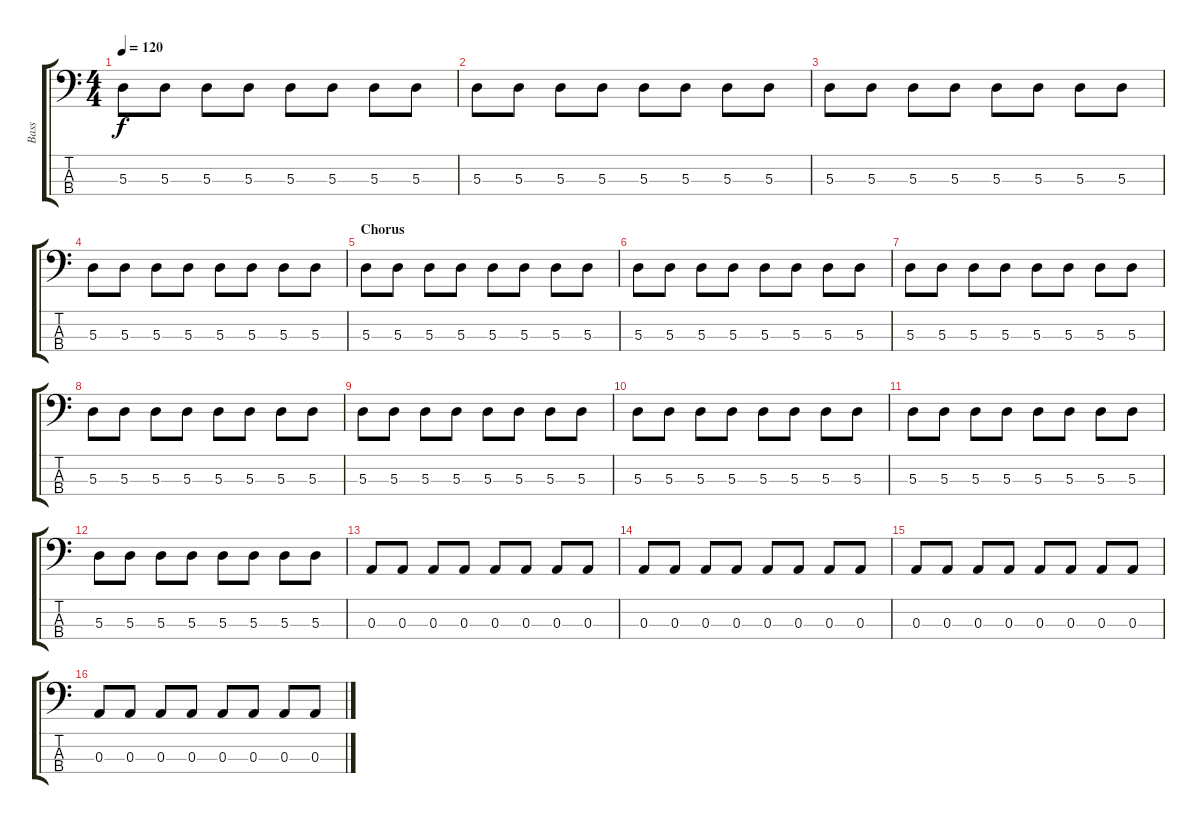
\track ("Bass" "Bass") {instrument acousticbass}
\staff {score tabs}
\tuning (G2 D2 A1 E1) {hide}
\ts (4 4)
\tempo 120
\clef f4
\ks c
5.3.8{dy f} 5.3.8 5.3.8 5.3.8 5.3.8 5.3.8 5.3.8 5.3.8 |
5.3.8 5.3.8 5.3.8 5.3.8 5.3.8 5.3.8 5.3.8 5.3.8 |
5.3.8 5.3.8 5.3.8 5.3.8 5.3.8 5.3.8 5.3.8 5.3.8 |
5.3.8 5.3.8 5.3.8 5.3.8 5.3.8 5.3.8 5.3.8 5.3.8 |
\section ("" "Chorus")
5.3.8 5.3.8 5.3.8 5.3.8 5.3.8 5.3.8 5.3.8 5.3.8 |
5.3.8 5.3.8 5.3.8 5.3.8 5.3.8 5.3.8 5.3.8 5.3.8 |
5.3.8 5.3.8 5.3.8 5.3.8 5.3.8 5.3.8 5.3.8 5.3.8 |
5.3.8 5.3.8 5.3.8 5.3.8 5.3.8 5.3.8 5.3.8 5.3.8 |
5.3.8 5.3.8 5.3.8 5.3.8 5.3.8 5.3.8 5.3.8 5.3.8 |
5.3.8 5.3.8 5.3.8 5.3.8 5.3.8 5.3.8 5.3.8 5.3.8 |
5.3.8 5.3.8 5.3.8 5.3.8 5.3.8 5.3.8 5.3.8 5.3.8 |
5.3.8 5.3.8 5.3.8 5.3.8 5.3.8 5.3.8 5.3.8 5.3.8 |
0.3.8 0.3.8 0.3.8 0.3.8 0.3.8 0.3.8 0.3.8 0.3.8 |
0.3.8 0.3.8 0.3.8 0.3.8 0.3.8 0.3.8 0.3.8 0.3.8 |
0.3.8 0.3.8 0.3.8 0.3.8 0.3.8 0.3.8 0.3.8 0.3.8 |
0.3.8 0.3.8 0.3.8 0.3.8 0.3.8 0.3.8 0.3.8 0.3.8
